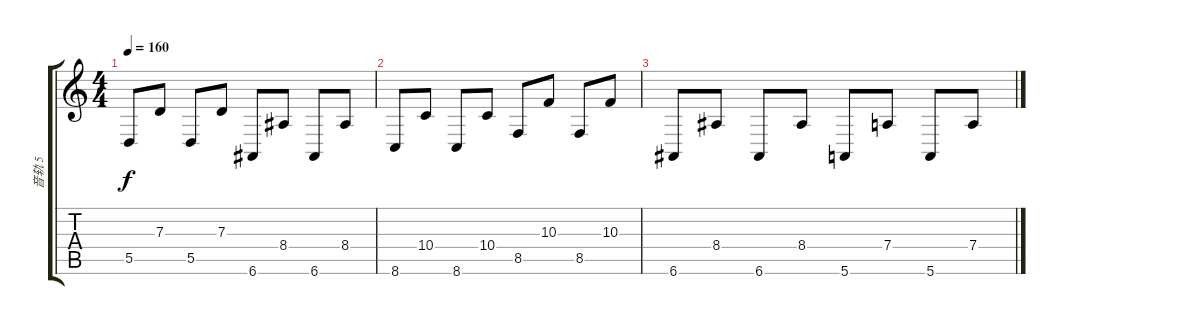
\track ("音轨 5" "音轨 5") {instrument stringensemble1}
\staff {score tabs}
\tuning (E4 B3 G3 D3 A2 E2) {hide}
\ts (4 4)
\tempo 160
\clef g2
\ks c
5.5.8{dy f} 7.3.8 5.5.8 7.3.8 6.6.8 8.4.8 6.6.8 8.4.8 |
8.6.8 10.4.8 8.6.8 10.4.8 8.5.8 10.3.8 8.5.8 10.3.8 |
6.6.8 8.4.8 6.6.8 8.4.8 5.6.8 7.4.8 5.6.8 7.4.8
